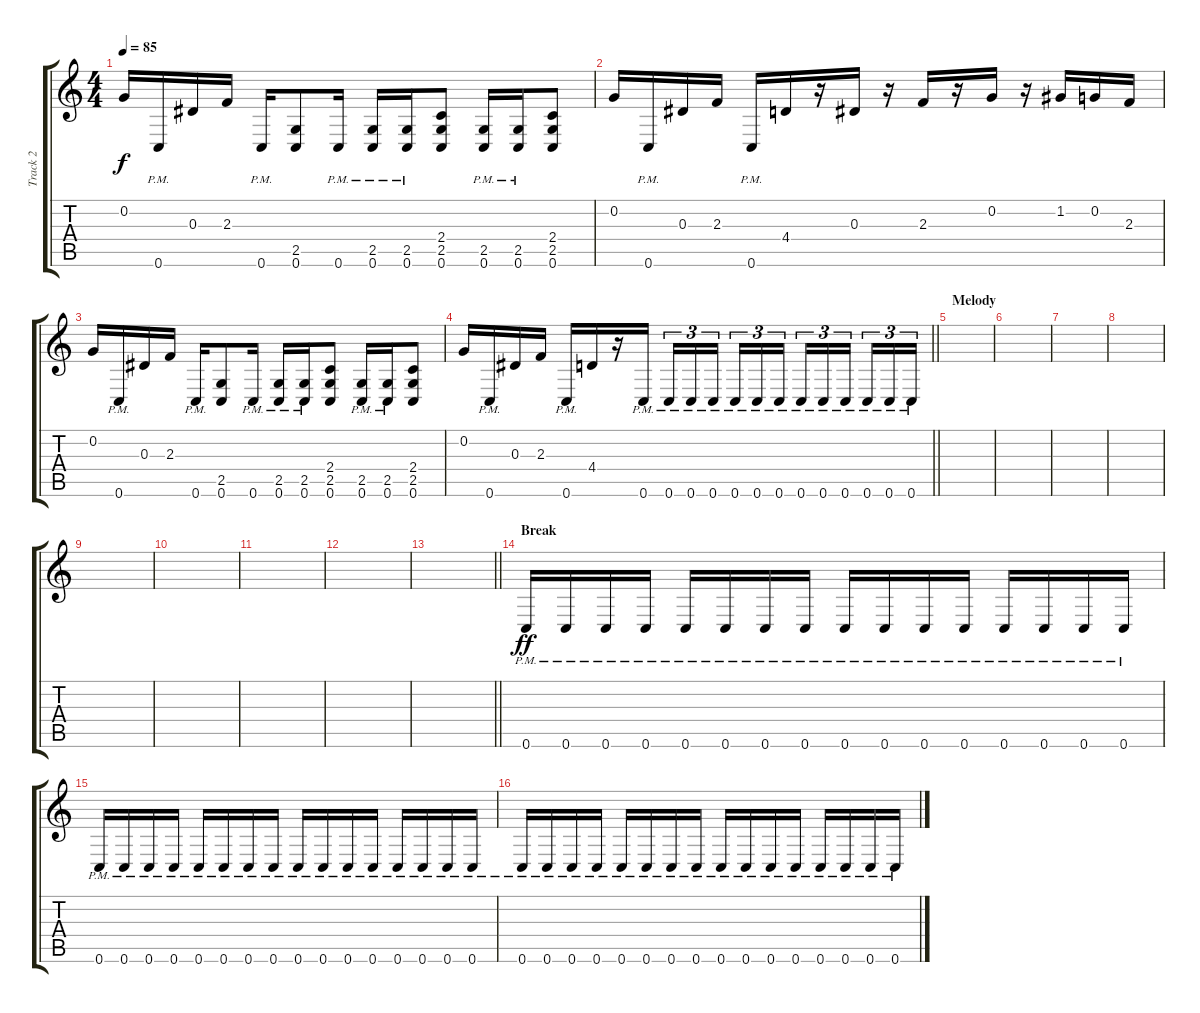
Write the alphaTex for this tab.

\track ("Track 2" "Track 2") {instrument distortionguitar}
\staff {score tabs}
\tuning (C4 G3 Eb3 Bb2 F2 C2) {hide}
\ts (4 4)
\tempo 85
\clef g2
\ks c
0.2.16{dy f} 0.6{pm}.16 0.3.16 2.3.16 0.6{pm}.16 (2.5 0.6).8 0.6{pm}.16 (2.5{pm} 0.6{pm}).16 (2.5{pm} 0.6{pm}).16 (2.4 2.5 0.6).8 (2.5{pm} 0.6{pm}).16 (2.5{pm} 0.6{pm}).16 (2.4 2.5 0.6).8 |
0.2.16 0.6{pm}.16 0.3.16 2.3.16 0.6{pm}.16 4.4.16 r.16 0.3.16 r.16 2.3.16 r.16 0.2.16 r.16 1.2.16 0.2.16 2.3.16 |
0.2.16 0.6{pm}.16 0.3.16 2.3.16 0.6{pm}.16 (2.5 0.6).8 0.6{pm}.16 (2.5{pm} 0.6{pm}).16 (2.5{pm} 0.6{pm}).16 (2.4 2.5 0.6).8 (2.5{pm} 0.6{pm}).16 (2.5{pm} 0.6{pm}).16 (2.4 2.5 0.6).8 |
\barLineRight lightlight
0.2.16 0.6{pm}.16 0.3.16 2.3.16 0.6{pm}.16 4.4.16 r.16 0.6{pm}.16 0.6{pm}.16{tu (3 2)} 0.6{pm}.16{tu (3 2)} 0.6{pm}.16{tu (3 2) beam splitsecondary} 0.6{pm}.16{tu (3 2)} 0.6{pm}.16{tu (3 2)} 0.6{pm}.16{tu (3 2)} 0.6{pm}.16{tu (3 2)} 0.6{pm}.16{tu (3 2)} 0.6{pm}.16{tu (3 2) beam splitsecondary} 0.6{pm}.16{tu (3 2)} 0.6{pm}.16{tu (3 2)} 0.6{pm}.16{tu (3 2)} |
\section ("" "Melody")
|
|
|
|
|
|
|
|
\barLineRight lightlight
|
\section ("" "Break")
0.6{pm}.16{dy ff} 0.6{pm}.16 0.6{pm}.16 0.6{pm}.16 0.6{pm}.16 0.6{pm}.16 0.6{pm}.16 0.6{pm}.16 0.6{pm}.16 0.6{pm}.16 0.6{pm}.16 0.6{pm}.16 0.6{pm}.16 0.6{pm}.16 0.6{pm}.16 0.6{pm}.16 |
0.6{pm}.16 0.6{pm}.16 0.6{pm}.16 0.6{pm}.16 0.6{pm}.16 0.6{pm}.16 0.6{pm}.16 0.6{pm}.16 0.6{pm}.16 0.6{pm}.16 0.6{pm}.16 0.6{pm}.16 0.6{pm}.16 0.6{pm}.16 0.6{pm}.16 0.6{pm}.16 |
0.6{pm}.16 0.6{pm}.16 0.6{pm}.16 0.6{pm}.16 0.6{pm}.16 0.6{pm}.16 0.6{pm}.16 0.6{pm}.16 0.6{pm}.16 0.6{pm}.16 0.6{pm}.16 0.6{pm}.16 0.6{pm}.16 0.6{pm}.16 0.6{pm}.16 0.6{pm}.16
